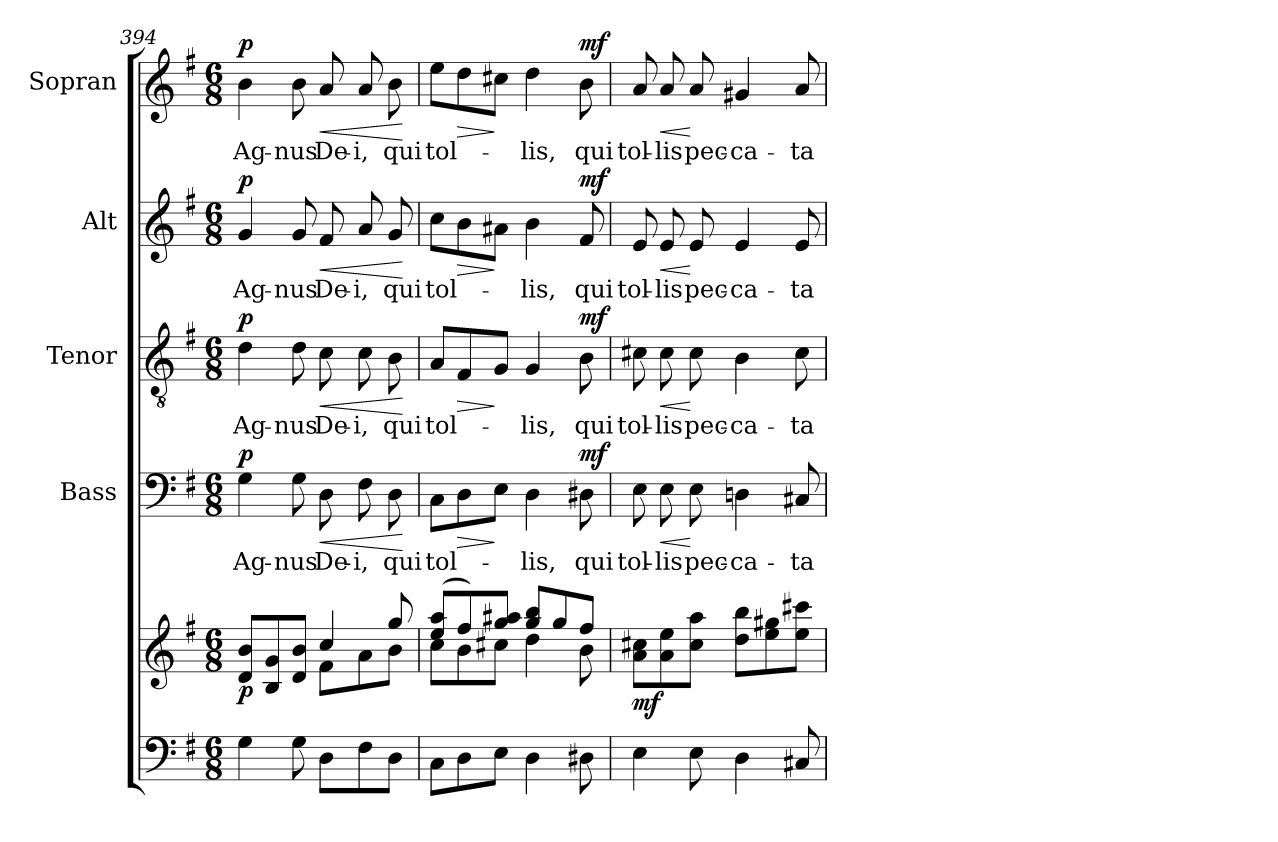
**kern	**kern	**dynam	**kern	**text	**dynam	**kern	**text	**dynam	**kern	**text	**dynam	**kern	**text	**dynam
*part5	*part5	*part5	*part4	*part4	*part4	*part3	*part3	*part3	*part2	*part2	*part2	*part1	*part1	*part1
*staff6	*staff5	*staff5/6	*staff4	*staff4	*staff4	*staff3	*staff3	*staff3	*staff2	*staff2	*staff2	*staff1	*staff1	*staff1
*	*	*	*I"Bass	*	*	*I"Tenor	*	*	*I"Alt	*	*	*I"Sopran	*	*
*	*	*	*I'B.	*	*	*I'T.	*	*	*I'A.	*	*	*I'S.	*	*
*clefF4	*clefG2	*	*clefF4	*	*	*clefGv2	*	*	*clefG2	*	*	*clefG2	*	*
*k[f#]	*k[f#]	*	*k[f#]	*	*	*k[f#]	*	*	*k[f#]	*	*	*k[f#]	*	*
*G:	*G:	*	*G:	*	*	*G:	*	*	*G:	*	*	*G:	*	*
*M6/8	*M6/8	*	*M6/8	*	*	*M6/8	*	*	*M6/8	*	*	*M6/8	*	*
=394	=394	=394	=394	=394	=394	=394	=394	=394	=394	=394	=394	=394	=394	=394
*	*^	*	*	*	*	*	*	*	*	*	*	*	*	*
!	!	!	!LO:DY:b	!	!LO:LY:b	!LO:DY:a	!	!LO:LY:b	!LO:DY:a	!	!LO:LY:b	!LO:DY:a	!	!LO:LY:b	!LO:DY:a
4G\	8d/ 8b/L	4.ryy	p	4G\	Ag-	p	4d\	Ag-	p	4g/	Ag-	p	4b\	Ag-	p
.	8B/ 8g/	.	.	.	.	.	.	.	.	.	.	.	.	.	.
!	!	!	!	!	!LO:LY:b	!	!	!LO:LY:b	!	!	!LO:LY:b	!	!	!LO:LY:b	!
8G\	8d/ 8b/J	.	.	8G\	-nus	.	8d\	-nus	.	8g/	-nus	.	8b\	-nus	.
!	!	!	!	!	!LO:LY:b	!LO:HP:b	!	!LO:LY:b	!LO:HP:b	!	!LO:LY:b	!LO:HP:b	!	!LO:LY:b	!LO:HP:b
8D\L	4cc/	8f#\L	.	8D\	De-	<	8c\	De-	<	8f#/	De-	<	8a/	De-	<
!	!	!	!	!	!LO:LY:b	!	!	!LO:LY:b	!	!	!LO:LY:b	!	!	!LO:LY:b	!
8F#\	.	8a\	.	8F#\	-i,	.	8c\	-i,	.	8a/	-i,	.	8a/	-i,	.
!	!	!	!	!	!LO:LY:b	!	!	!LO:LY:b	!	!	!LO:LY:b	!	!	!LO:LY:b	!
8D\J	8gg/	8b\J	.	8D\	qui	.	8B\	qui	.	8g/	qui	.	8b\	qui	.
*	*v	*v	*	*	*	*	*	*	*	*	*	*	*	*	*
.	.	.	.	.	[	.	.	[	.	.	[	.	.	[
=395	=395	=395	=395	=395	=395	=395	=395	=395	=395	=395	=395	=395	=395	=395
*	*^	*	*	*	*	*	*	*	*	*	*	*	*	*
!	!	!	!	!	!LO:LY:b	!	!	!LO:LY:b	!	!	!LO:LY:b	!	!	!LO:LY:b	!
8C\L	(>8ee/ 8aa/L	8cc\L	.	8C\L	tol-	.	8A/L	tol-	.	8cc\L	tol-	.	8ee\L	tol-	.
!	!	!	!	!	!	!LO:HP:b	!	!	!LO:HP:b	!	!	!LO:HP:b	!	!	!LO:HP:b
8D\	8ff#/)	8b\	.	8D\	.	>	8F#/	.	>	8b\	.	>	8dd\	.	>
8E\J	8gg/ 8aa#X/J	8cc#X\J	.	8E\J	.	]	8G/J	.	]	8a#X\J	.	]	8cc#X\J	.	]
!	!	!	!	!	!LO:LY:b	!	!	!LO:LY:b	!	!	!LO:LY:b	!	!	!LO:LY:b	!
4D\	8gg/ 8bb/L	4dd\	.	4D\	-lis,	.	4G/	-lis,	.	4b\	-lis,	.	4dd\	-lis,	.
.	8gg/	.	.	.	.	.	.	.	.	.	.	.	.	.	.
!	!	!	!	!	!LO:LY:b	!LO:DY:a	!	!LO:LY:b	!LO:DY:a	!	!LO:LY:b	!LO:DY:a	!	!LO:LY:b	!LO:DY:a
8D#X\	8ff#/J	8b\	.	8D#X\	qui	mf	8B\	qui	mf	8f#/	qui	mf	8b\	qui	mf
=396	=396	=396	=396	=396	=396	=396	=396	=396	=396	=396	=396	=396	=396	=396	=396
!	!	!	!LO:DY:b	!	!LO:LY:b	!	!	!LO:LY:b	!	!	!LO:LY:b	!	!	!LO:LY:b	!
*	*v	*v	*	*	*	*	*	*	*	*	*	*	*	*	*
4E\	8a\ 8cc#X\L	mf	8E\	tol-	.	8c#X\	tol-	.	8e/	tol-	.	8a/	tol-	.
!	!	!	!	!LO:LY:b	!LO:HP:b	!	!LO:LY:b	!LO:HP:b	!	!LO:LY:b	!LO:HP:b	!	!LO:LY:b	!LO:HP:b
.	8a\ 8ee\	.	8E\	-lis	<	8c#\	-lis	<	8e/	-lis	<	8a/	-lis	<
!	!	!	!	!LO:LY:b	!	!	!LO:LY:b	!	!	!LO:LY:b	!	!	!LO:LY:b	!
8E\	8cc#\ 8aa\J	.	8E\	pec-	[	8c#\	pec-	[	8e/	pec-	[	8a/	pec-	[
!	!	!	!	!LO:LY:b	!	!	!LO:LY:b	!	!	!LO:LY:b	!	!	!LO:LY:b	!
4D\	8dd\ 8bb\L	.	4Dn\	-ca-	.	4B\	-ca-	.	4e/	-ca-	.	4g#X/	-ca-	.
.	8ee\ 8gg#X\	.	.	.	.	.	.	.	.	.	.	.	.	.
!	!	!	!	!LO:LY:b	!	!	!LO:LY:b	!	!	!LO:LY:b	!	!	!LO:LY:b	!
8C#X/	8ee\ 8ccc#X\J	.	8C#X/	-ta	.	8c#\	-ta	.	8e/	-ta	.	8a/	-ta	.
=	=	=	=	=	=	=	=	=	=	=	=	=	=	=
*-	*-	*-	*-	*-	*-	*-	*-	*-	*-	*-	*-	*-	*-	*-
